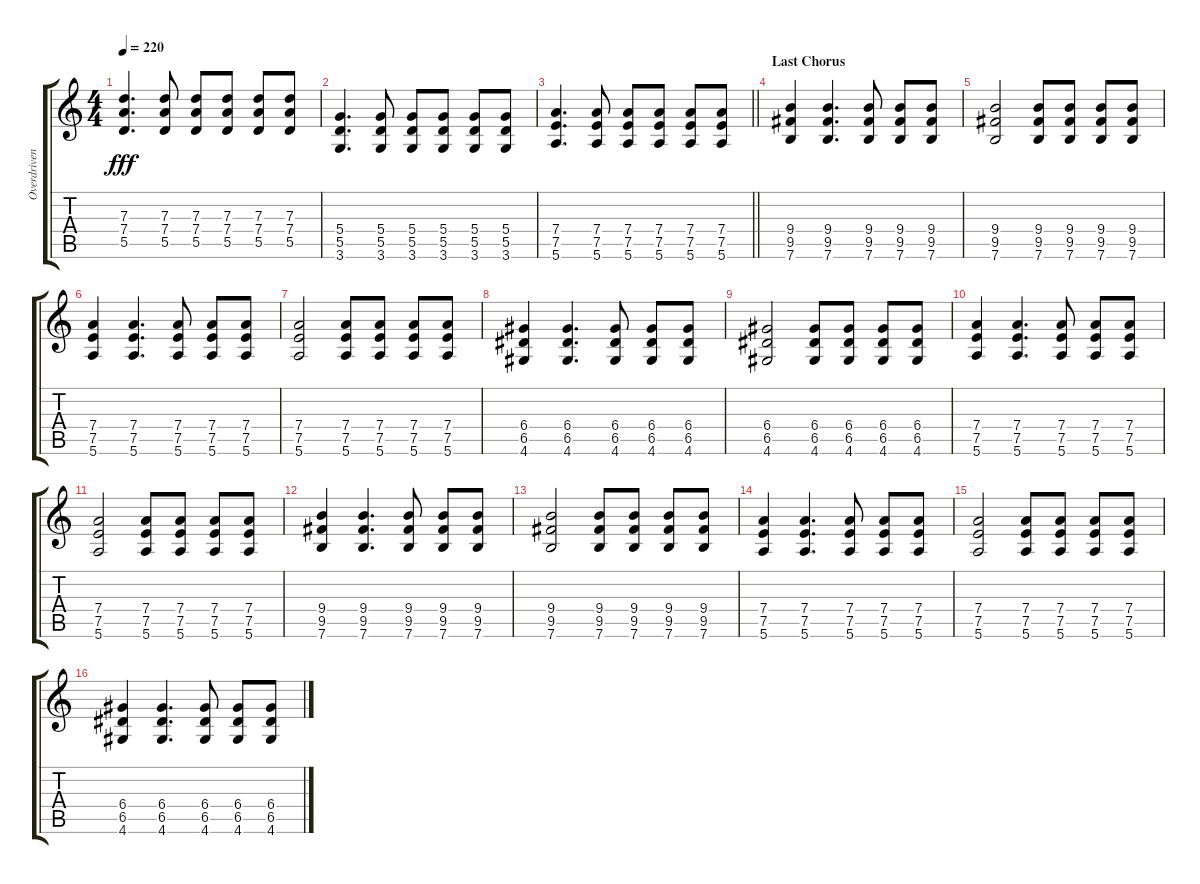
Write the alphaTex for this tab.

\track ("Overdriven Guitar" "Overdriven") {instrument overdrivenguitar}
\staff {score tabs}
\tuning (E4 B3 G3 D3 A2 E2) {hide}
\ts (4 4)
\tempo 220
\clef g2
\ks c
(7.3 7.4 5.5).4{d dy fff} (7.3 7.4 5.5).8 (7.3 7.4 5.5).8 (7.3 7.4 5.5).8 (7.3 7.4 5.5).8 (7.3 7.4 5.5).8 |
(5.4 5.5 3.6).4{d} (5.4 5.5 3.6).8 (5.4 5.5 3.6).8 (5.4 5.5 3.6).8 (5.4 5.5 3.6).8 (5.4 5.5 3.6).8 |
\barLineRight lightlight
(7.4 7.5 5.6).4{d} (7.4 7.5 5.6).8 (7.4 7.5 5.6).8 (7.4 7.5 5.6).8 (7.4 7.5 5.6).8 (7.4 7.5 5.6).8 |
\section ("" "Last Chorus")
(9.4 9.5 7.6).4 (9.4 9.5 7.6).4{d} (9.4 9.5 7.6).8 (9.4 9.5 7.6).8 (9.4 9.5 7.6).8 |
(9.4 9.5 7.6).2 (9.4 9.5 7.6).8 (9.4 9.5 7.6).8 (9.4 9.5 7.6).8 (9.4 9.5 7.6).8 |
(7.4 7.5 5.6).4 (7.4 7.5 5.6).4{d} (7.4 7.5 5.6).8 (7.4 7.5 5.6).8 (7.4 7.5 5.6).8 |
(7.4 7.5 5.6).2 (7.4 7.5 5.6).8 (7.4 7.5 5.6).8 (7.4 7.5 5.6).8 (7.4 7.5 5.6).8 |
(6.4 6.5 4.6).4 (6.4 6.5 4.6).4{d} (6.4 6.5 4.6).8 (6.4 6.5 4.6).8 (6.4 6.5 4.6).8 |
(6.4 6.5 4.6).2 (6.4 6.5 4.6).8 (6.4 6.5 4.6).8 (6.4 6.5 4.6).8 (6.4 6.5 4.6).8 |
(7.4 7.5 5.6).4 (7.4 7.5 5.6).4{d} (7.4 7.5 5.6).8 (7.4 7.5 5.6).8 (7.4 7.5 5.6).8 |
(7.4 7.5 5.6).2 (7.4 7.5 5.6).8 (7.4 7.5 5.6).8 (7.4 7.5 5.6).8 (7.4 7.5 5.6).8 |
(9.4 9.5 7.6).4 (9.4 9.5 7.6).4{d} (9.4 9.5 7.6).8 (9.4 9.5 7.6).8 (9.4 9.5 7.6).8 |
(9.4 9.5 7.6).2 (9.4 9.5 7.6).8 (9.4 9.5 7.6).8 (9.4 9.5 7.6).8 (9.4 9.5 7.6).8 |
(7.4 7.5 5.6).4 (7.4 7.5 5.6).4{d} (7.4 7.5 5.6).8 (7.4 7.5 5.6).8 (7.4 7.5 5.6).8 |
(7.4 7.5 5.6).2 (7.4 7.5 5.6).8 (7.4 7.5 5.6).8 (7.4 7.5 5.6).8 (7.4 7.5 5.6).8 |
(6.4 6.5 4.6).4 (6.4 6.5 4.6).4{d} (6.4 6.5 4.6).8 (6.4 6.5 4.6).8 (6.4 6.5 4.6).8
